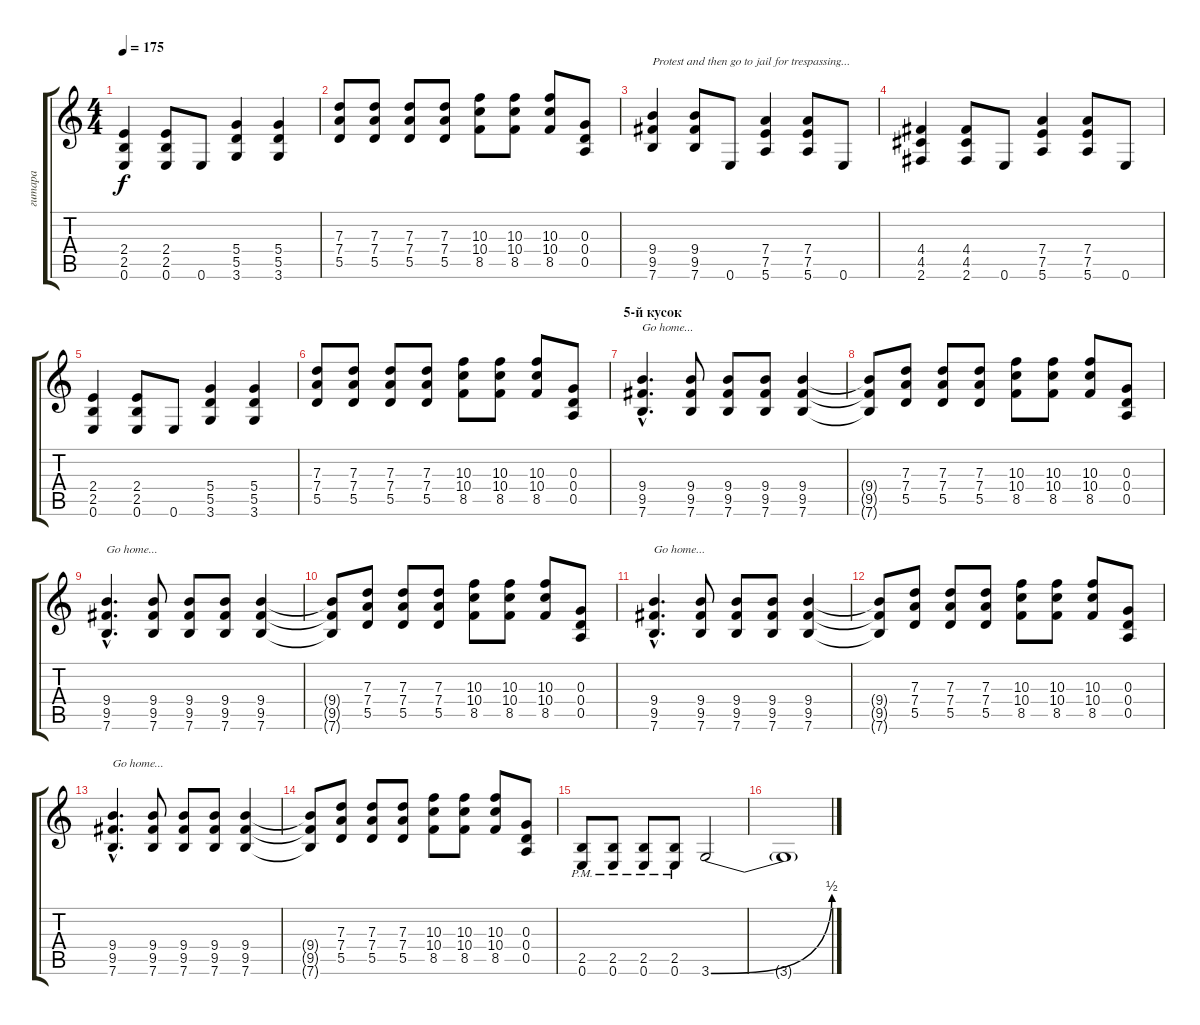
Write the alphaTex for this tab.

\track ("гитара" "гитара") {instrument overdrivenguitar}
\staff {score tabs}
\tuning (E4 B3 G3 D3 A2 E2) {hide}
\ts (4 4)
\tempo 175
\clef g2
\ks c
(2.4 2.5 0.6).4{dy f} (2.4 2.5 0.6).8 0.6.8 (5.4 5.5 3.6).4 (5.4 5.5 3.6).4 |
(7.3 7.4 5.5).8 (7.3 7.4 5.5).8 (7.3 7.4 5.5).8 (7.3 7.4 5.5).8 (10.3 10.4 8.5).8 (10.3 10.4 8.5).8 (10.3 10.4 8.5).8 (0.3 0.4 0.5).8 |
(9.4 9.5 7.6).4{txt "Protest and then go to jail for trespassing..."} (9.4 9.5 7.6).8 0.6.8 (7.4 7.5 5.6).4 (7.4 7.5 5.6).8 0.6.8 |
(4.4 4.5 2.6).4 (4.4 4.5 2.6).8 0.6.8 (7.4 7.5 5.6).4 (7.4 7.5 5.6).8 0.6.8 |
(2.4 2.5 0.6).4 (2.4 2.5 0.6).8 0.6.8 (5.4 5.5 3.6).4 (5.4 5.5 3.6).4 |
(7.3 7.4 5.5).8 (7.3 7.4 5.5).8 (7.3 7.4 5.5).8 (7.3 7.4 5.5).8 (10.3 10.4 8.5).8 (10.3 10.4 8.5).8 (10.3 10.4 8.5).8 (0.3 0.4 0.5).8 |
\section ("" "5-й кусок")
(9.4{hac} 9.5{hac} 7.6{hac}).4{d txt "Go home..."} (9.4 9.5 7.6).8 (9.4 9.5 7.6).8 (9.4 9.5 7.6).8 (9.4 9.5 7.6).4 |
(9.4{t} 9.5{t} 7.6{t}).8 (7.3 7.4 5.5).8 (7.3 7.4 5.5).8 (7.3 7.4 5.5).8 (10.3 10.4 8.5).8 (10.3 10.4 8.5).8 (10.3 10.4 8.5).8 (0.3 0.4 0.5).8 |
(9.4{hac} 9.5{hac} 7.6{hac}).4{d txt "Go home..."} (9.4 9.5 7.6).8 (9.4 9.5 7.6).8 (9.4 9.5 7.6).8 (9.4 9.5 7.6).4 |
(9.4{t} 9.5{t} 7.6{t}).8 (7.3 7.4 5.5).8 (7.3 7.4 5.5).8 (7.3 7.4 5.5).8 (10.3 10.4 8.5).8 (10.3 10.4 8.5).8 (10.3 10.4 8.5).8 (0.3 0.4 0.5).8 |
(9.4{hac} 9.5{hac} 7.6{hac}).4{d txt "Go home..."} (9.4 9.5 7.6).8 (9.4 9.5 7.6).8 (9.4 9.5 7.6).8 (9.4 9.5 7.6).4 |
(9.4{t} 9.5{t} 7.6{t}).8 (7.3 7.4 5.5).8 (7.3 7.4 5.5).8 (7.3 7.4 5.5).8 (10.3 10.4 8.5).8 (10.3 10.4 8.5).8 (10.3 10.4 8.5).8 (0.3 0.4 0.5).8 |
(9.4{hac} 9.5{hac} 7.6{hac}).4{d txt "Go home..."} (9.4 9.5 7.6).8 (9.4 9.5 7.6).8 (9.4 9.5 7.6).8 (9.4 9.5 7.6).4 |
(9.4{t} 9.5{t} 7.6{t}).8 (7.3 7.4 5.5).8 (7.3 7.4 5.5).8 (7.3 7.4 5.5).8 (10.3 10.4 8.5).8 (10.3 10.4 8.5).8 (10.3 10.4 8.5).8 (0.3 0.4 0.5).8 |
(2.5{pm} 0.6).8 (2.5{pm} 0.6).8 (2.5{pm} 0.6).8 (2.5{pm} 0.6).8 3.6{be (bend 0 0 60 2)}.2 |
3.6{t}.1
